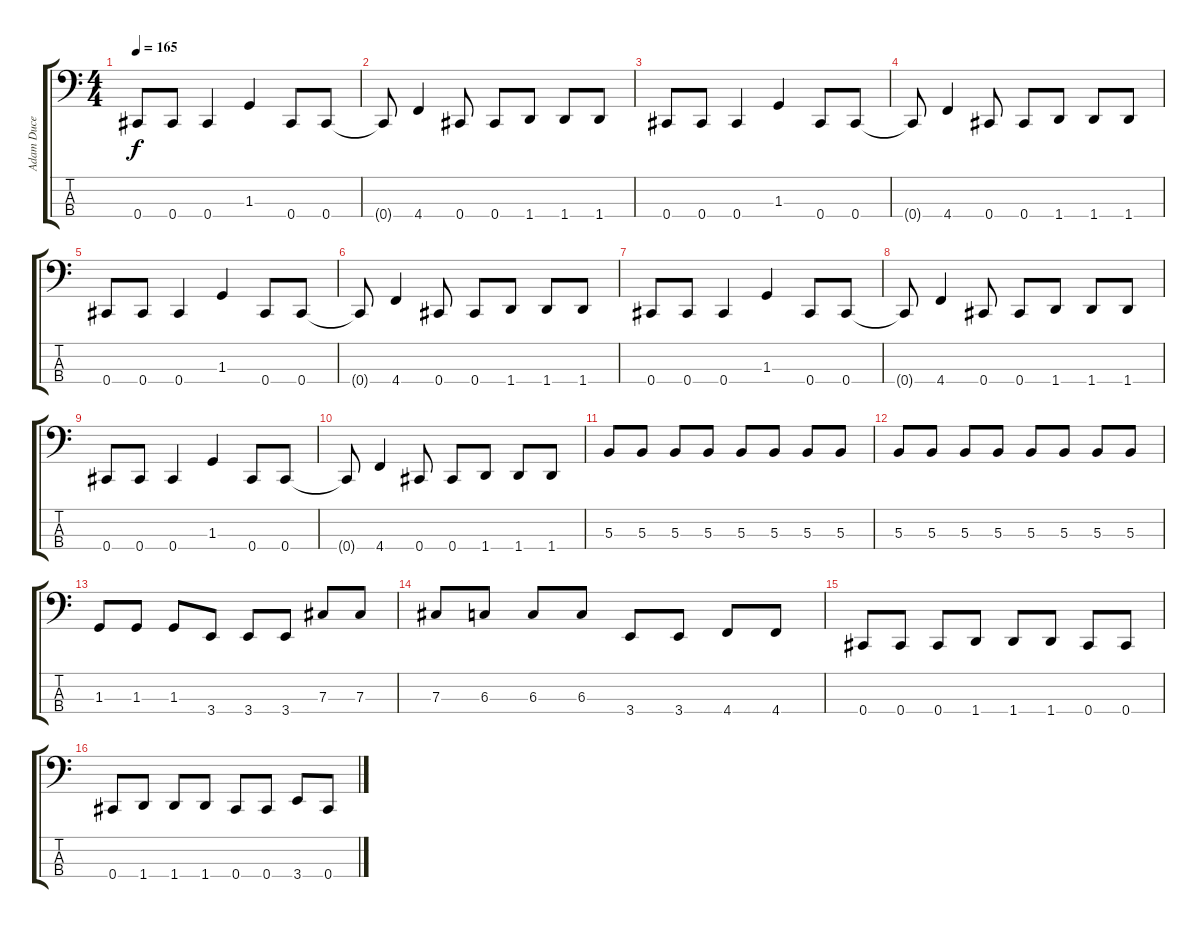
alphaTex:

\track ("Adam Duce" "Adam Duce") {instrument electricbasspick}
\staff {score tabs}
\tuning (E2 B1 Gb1 Db1) {hide}
\ts (4 4)
\tempo 165
\clef f4
\ks c
0.4.8{dy f} 0.4.8 0.4.4 1.3.4 0.4.8 0.4.8 |
0.4{t}.8 4.4.4 0.4.8 0.4.8 1.4.8 1.4.8 1.4.8 |
0.4.8 0.4.8 0.4.4 1.3.4 0.4.8 0.4.8 |
0.4{t}.8 4.4.4 0.4.8 0.4.8 1.4.8 1.4.8 1.4.8 |
0.4.8 0.4.8 0.4.4 1.3.4 0.4.8 0.4.8 |
0.4{t}.8 4.4.4 0.4.8 0.4.8 1.4.8 1.4.8 1.4.8 |
0.4.8 0.4.8 0.4.4 1.3.4 0.4.8 0.4.8 |
0.4{t}.8 4.4.4 0.4.8 0.4.8 1.4.8 1.4.8 1.4.8 |
0.4.8 0.4.8 0.4.4 1.3.4 0.4.8 0.4.8 |
0.4{t}.8 4.4.4 0.4.8 0.4.8 1.4.8 1.4.8 1.4.8 |
5.3.8 5.3.8 5.3.8 5.3.8 5.3.8 5.3.8 5.3.8 5.3.8 |
5.3.8 5.3.8 5.3.8 5.3.8 5.3.8 5.3.8 5.3.8 5.3.8 |
1.3.8 1.3.8 1.3.8 3.4.8 3.4.8 3.4.8 7.3.8 7.3.8 |
7.3.8 6.3.8 6.3.8 6.3.8 3.4.8 3.4.8 4.4.8 4.4.8 |
0.4.8 0.4.8 0.4.8 1.4.8 1.4.8 1.4.8 0.4.8 0.4.8 |
0.4.8 1.4.8 1.4.8 1.4.8 0.4.8 0.4.8 3.4.8 0.4.8
